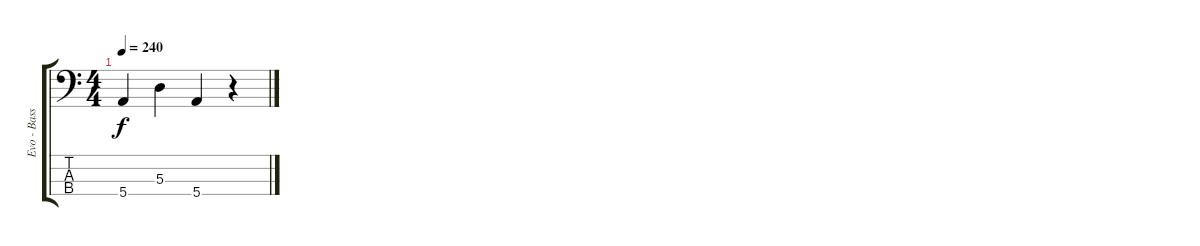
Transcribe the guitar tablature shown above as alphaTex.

\track ("Evo - Bass" "Evo - Bass") {instrument electricbassfinger}
\staff {score tabs}
\tuning (G2 D2 A1 E1) {hide}
\ts (4 4)
\tempo 240
\clef f4
\ks c
5.4.4{dy f} 5.3.4 5.4.4 r.4
